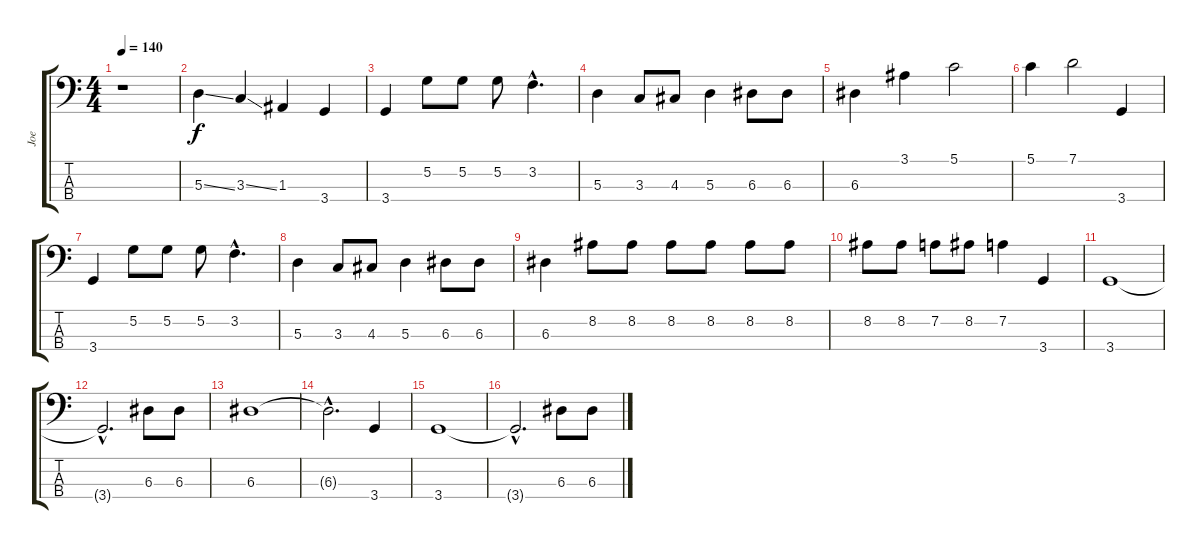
\track ("Joe" "Joe") {instrument electricbassfinger}
\staff {score tabs}
\tuning (G2 D2 A1 E1) {hide}
\ts (4 4)
\tempo 140
\clef f4
\ks c
r.1{dy f instrument electricbassfinger} |
5.3{ss}.4 3.3{ss}.4 1.3.4 3.4.4 |
3.4.4 5.2.8 5.2.8 5.2.8 3.2{hac}.4{d} |
5.3.4 3.3.8 4.3.8 5.3.4 6.3.8 6.3.8 |
6.3.4 3.1.4 5.1.2 |
5.1.4 7.1.2 3.4.4 |
3.4.4 5.2.8 5.2.8 5.2.8 3.2{hac}.4{d} |
5.3.4 3.3.8 4.3.8 5.3.4 6.3.8 6.3.8 |
6.3.4 8.2.8 8.2.8 8.2.8 8.2.8 8.2.8 8.2.8 |
8.2.8 8.2.8 7.2.8 8.2.8 7.2.4 3.4.4 |
3.4.1 |
3.4{hac t}.2{d} 6.3.8 6.3.8 |
6.3.1 |
6.3{hac t}.2{d} 3.4.4 |
3.4.1 |
3.4{hac t}.2{d} 6.3.8 6.3.8
